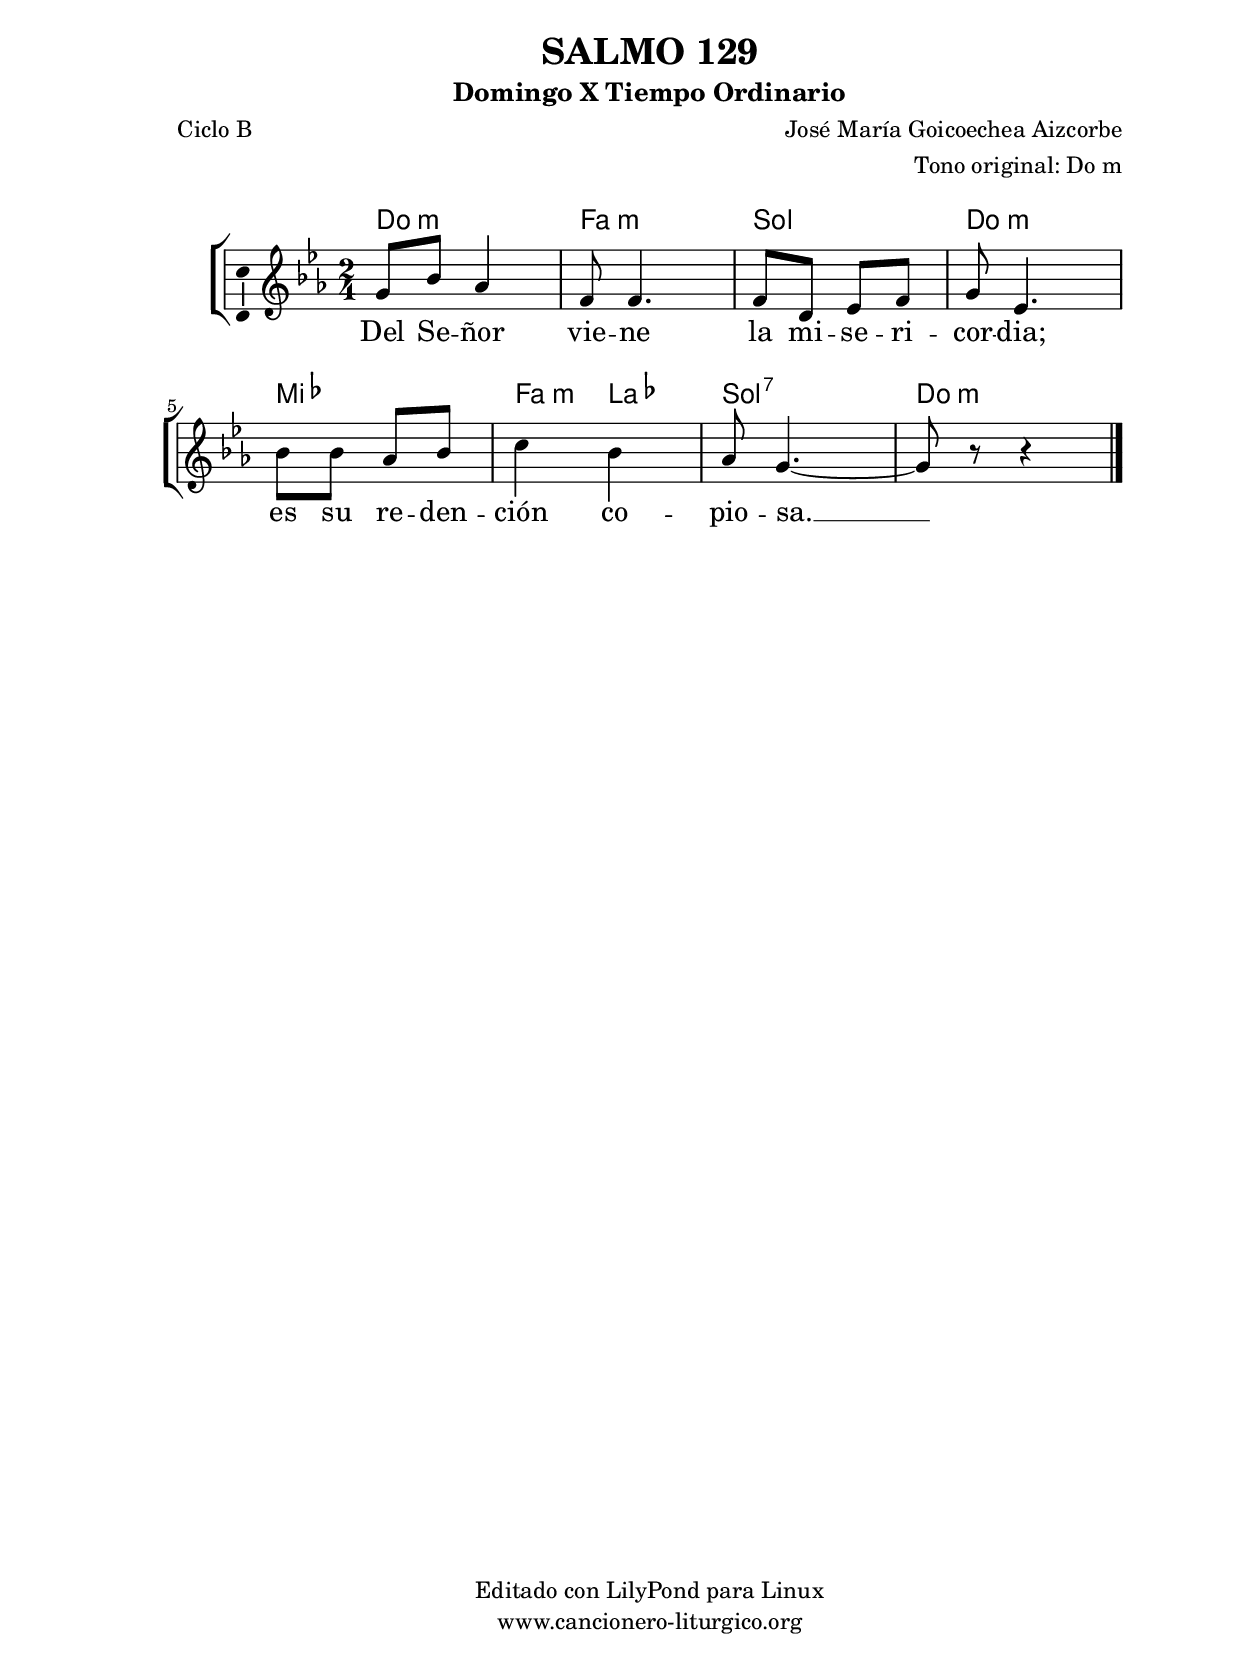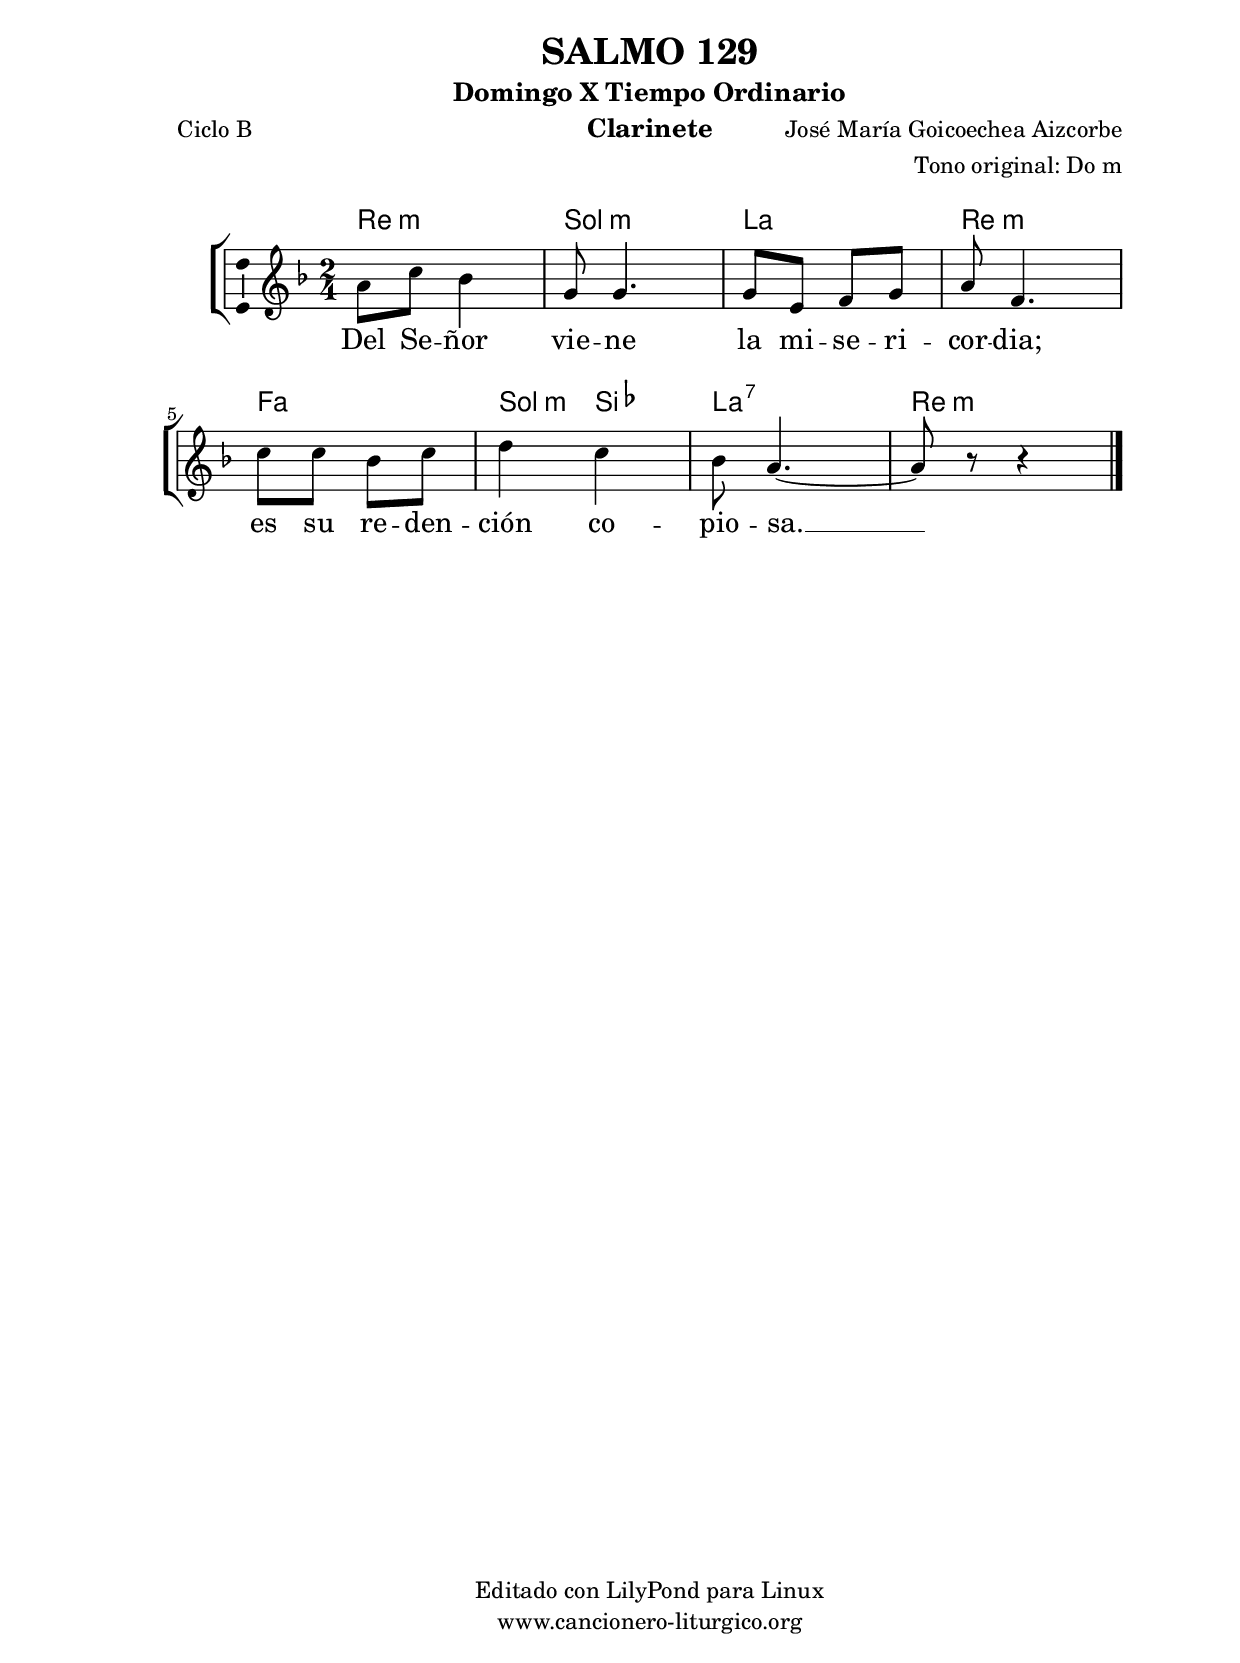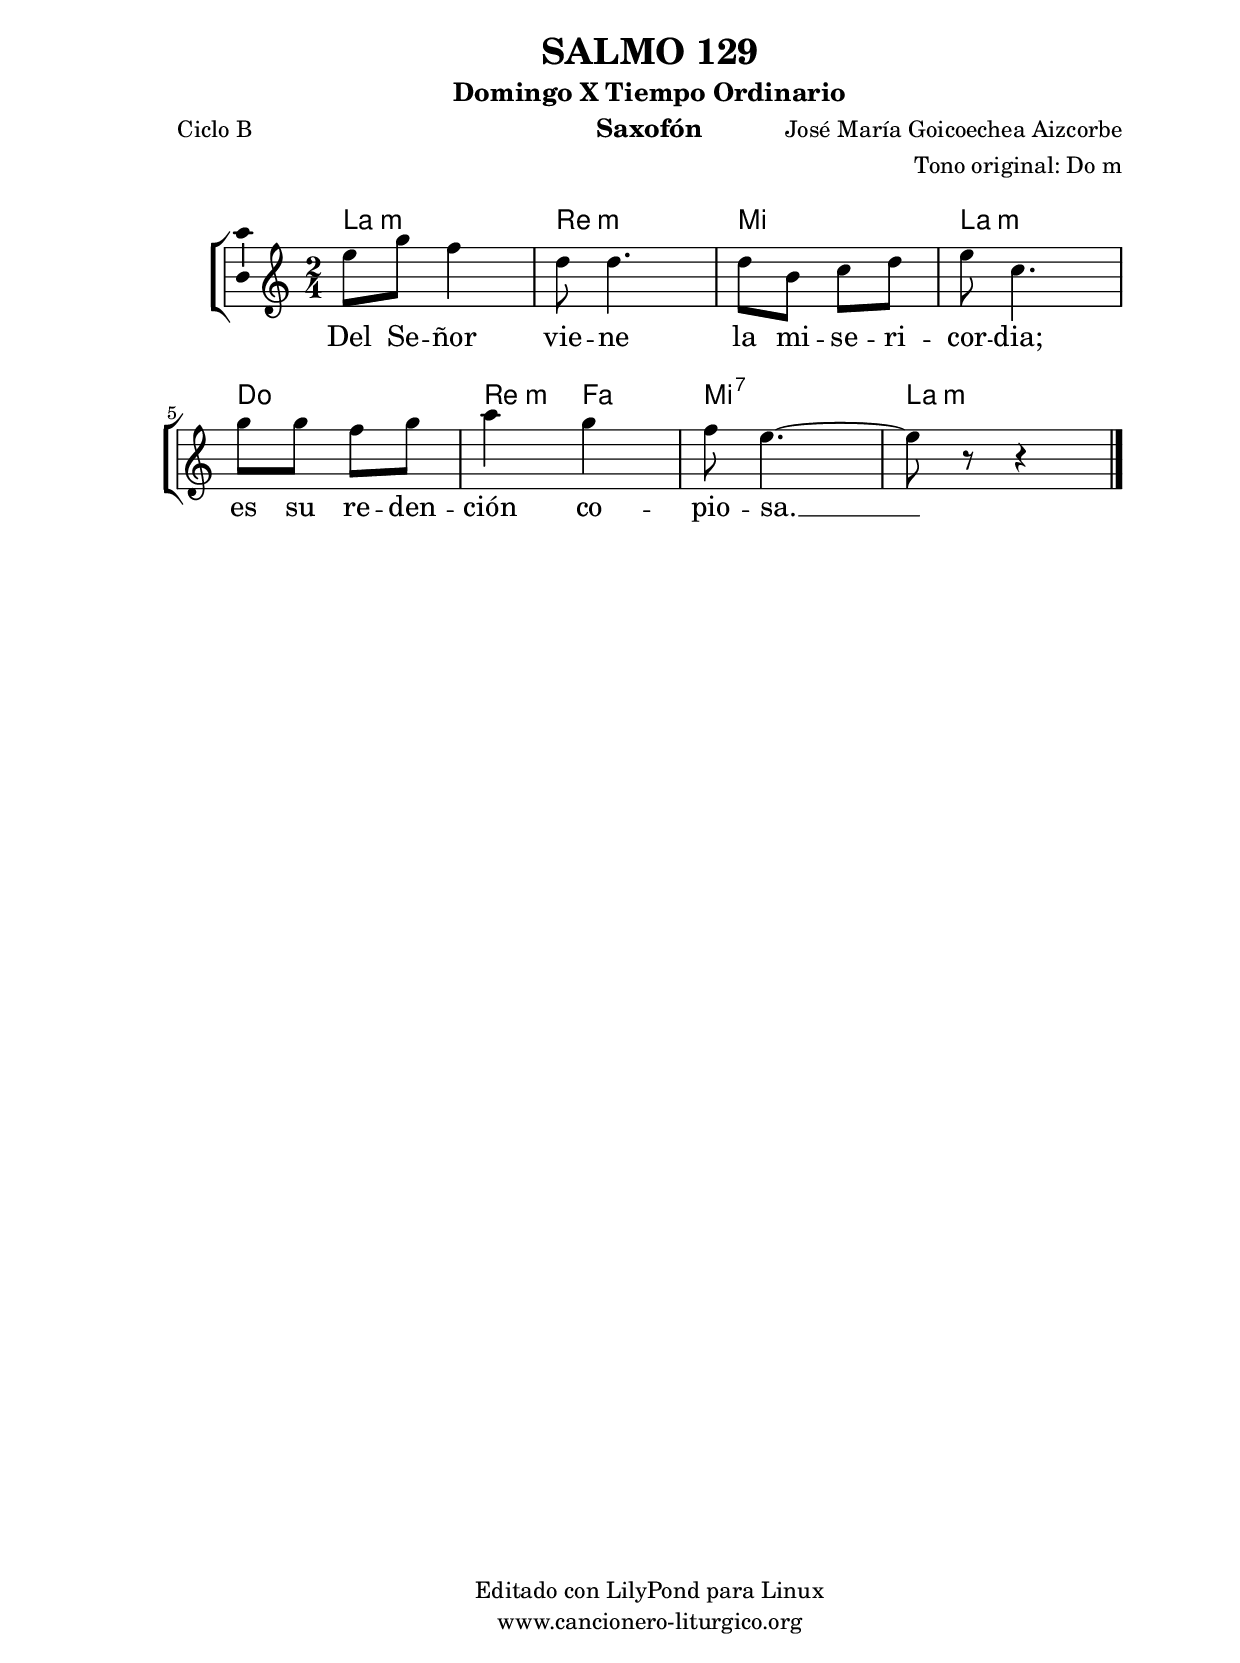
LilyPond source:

%
%para convertir .midi en .wav:
%timidity filename.midi -Ow -o finename.wav
%
%
%Para convertir de .wav a .mp3:
%lame -h -m j filename.wav
%
%
%para escuchar el midi:
%timidity nombrefichero.midi
%


%versión de lilypond para la que se ha escrito esta partitura:
\version "2.16.0"

	%Tamaño papel
	#(set-default-paper-size "a4")
	%Tamaño partitura
	#(set-global-staff-size 20)
	%No responde al pulsar sobre una nota
	#(ly:set-option 'point-and-click #f)

%parámetros del encabezamiento:
\header {
	title = "SALMO 129"
	subtitle = "Domingo X Tiempo Ordinario"
	composer = "José María Goicoechea Aizcorbe"
	poet = "Ciclo B"
	meter = ""
	arranger = "Tono original: Do m"
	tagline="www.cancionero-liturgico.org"
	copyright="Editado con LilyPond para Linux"
	}

%parámetros asociados al papel:
\paper  {
	oddHeaderMarkup = \markup {\fill-line { \on-the-fly #not-first-page \fromproperty #'header:title \on-the-fly #not-first-page \fromproperty #'header:composer }}
	evenHeaderMarkup = \markup {\fill-line { \fromproperty #'header:composer \fromproperty #'header:title }}
	#(set-paper-size "a4")
	print-page-number = ##f
	first-page-number = 1
	print-first-page-number = ##f
%	head-separation = 3.0 \cm
	top-margin = 2.0 \cm
	bottom-margin = 0.5\cm
%%%	bottom-margin = -1.0\cm
	left-margin = 3.0 \cm
	line-width = 16.0 \cm 
	indent = 8\mm
	interscoreline = 2.\mm
	between-system-space = 15\mm
%	para que las partituras no llenen la hoja:
	ragged-bottom = ##t
%	idem para la última hoja:
	ragged-last-bottom = ##f
%	para que las partituras llenen el ancho del papel:
	ragged-last = ##f
	after-title-space = 2.5 \cm
%page-count=1
%system-count=1

	%Flexible Vertical Spacing
%	markup-markup-spacing =
%	#'((basic-distance . 15) (minimum-distance . 15) (padding . 3))
	markup-system-spacing =
	#'((basic-distance . 15) (minimum-distance . 15) (padding . 3))
	system-system-spacing =
	#'((basic-distance . 15) (minimum-distance . 15) (padding . 3))
	score-system-spacing =
	#'((basic-distance . 15) (minimum-distance . 15) (padding . 5))
%	top-system-spacing = % header
%	#'((basic-distance . 8) (minimum-distance . 0) (padding . 3))
%	top-markup-spacing =
%	#'((basic-distance . 20) (minimum-distance . 20) (padding . 3))
	last-bottom-spacing = % footer
	#'((basic-distance . 5) (minimum-distance . 5) (padding . 3))
%	score-markup-spacing =
%	#'((basic-distance . 16) (minimum-distance . 13) (padding . 3))

	}


%parámetros que afectan a toda la partitura:
global =  {
	%clave de sol (G):
	\clef G
	%armadura:
%	\transpose c b
	\key c \minor
	\tempo 4=90
	\set Score.tempoHideNote = ##t
	}


acordes = {
	\italianChords
	\chordmode {
%	\transpose c b
{

c2:m f:m  g c:m ees f4:m aes g2:7 c:m

	}
	}
}


melodia = 
%	\transpose c b
{
	\relative c''{

\time 2/4

g8 bes aes4
f8 f4.
f8 d ees f
g8 ees4.
bes'8 bes aes bes
c4 bes
aes8 g4.~
g8 r8 r4

	\bar "|."
	}
	}


texto = \lyricmode {
Del Se -- ñor vie -- ne la mi -- se -- ri -- cor -- dia;
es su re -- den -- ción co -- pio -- sa. __
	}


acordesStaff = \context ChordNames = acordesStaff <<
	\set chordChanges = ##t
	\acordes
	>>


vozStaff = \context Voice = vozStaff
\with {\consists "Ambitus_engraver"}
<<
%	\set Staff.instrumentName = ""
%	\set Staff.shortInstrumentName = ""
%	\set Staff.midiInstrument = #"clarinet"
%	\set Staff.midiInstrument = #"cello"
%	\set Staff.midiInstrument = #"flute"
	\set Staff.midiInstrument = #"electric guitar (jazz)"
%	\set Staff.midiInstrument = #"english horn"
%	\set Staff.midiInstrument = #"violin"
%	\set Staff.midiInstrument = #"glockenspiel"
	\set Staff.midiMinimumVolume = #0.7
	\set Staff.midiMaximumVolume = #0.9
	\global
	\melodia
	>>


textoStaff = \context Lyrics = textoStaff <<
	\lyricsto vozStaff \texto
	>>

\book {
	\score {
		\context ChoirStaff {
			\override StaffGroup.SystemStartBracket #'collapse-height = #1
			\override Score.SystemStartBar #'collapse-height = #1
			<<
			\acordesStaff
			\vozStaff
			\textoStaff
			>>
			}
		\layout {
	    		\context {
				\Lyrics
				\override LyricText #'font-size = #2
				}
	   		 \context {
				\Score
				%fontSize = #3
				\override StaffSymbol #'staff-space = #(magstep +3)
				%\override Beam #'thickness = #0.55
				%\override SpacingSpanner #'spacing-increment = #1.0
				%\override Slur #'height-limit = #1.5
				}
			}
		}
	\score {
		\unfoldRepeats
		\context ChoirStaff {
			<<
			\acordesStaff
			\vozStaff
			>>
			}
		\midi {
	  		\context {
	  			\Score
				tempoWholesPerMinute = #(ly:make-moment 70 4)
				}
			}
		}
	}

%Partitura para clarinete
#(define output-suffix "C")
\book {
	\header{
		instrument = "Clarinete"
		}
	\score {
		\context ChoirStaff {
			\override StaffGroup.SystemStartBracket #'collapse-height = #1
			\override Score.SystemStartBar #'collapse-height = #1
\transpose c d
			<<
			\acordesStaff
			\vozStaff
			\textoStaff
			>>
			}
		\layout {
	    		\context {
				\Lyrics
				\override LyricText #'font-size = #2
				}
	   		 \context {
				\Score
				%fontSize = #3
				\override StaffSymbol #'staff-space = #(magstep +3)
				%\override Beam #'thickness = #0.55
				%\override SpacingSpanner #'spacing-increment = #1.0
				%\override Slur #'height-limit = #1.5
				}
			}
		}
	}

%Partitura para saxofón
#(define output-suffix "S")
\book {
	\header{
		instrument = "Saxofón"
		}
	\score {
		\context ChoirStaff {
			\override StaffGroup.SystemStartBracket #'collapse-height = #1
			\override Score.SystemStartBar #'collapse-height = #1
\transpose c a
			<<
			\acordesStaff
			\vozStaff
			\textoStaff
			>>
			}
		\layout {
	    		\context {
				\Lyrics
				\override LyricText #'font-size = #2
				}
	   		 \context {
				\Score
				%fontSize = #3
				\override StaffSymbol #'staff-space = #(magstep +3)
				%\override Beam #'thickness = #0.55
				%\override SpacingSpanner #'spacing-increment = #1.0
				%\override Slur #'height-limit = #1.5
				}
			}
		}
	}

